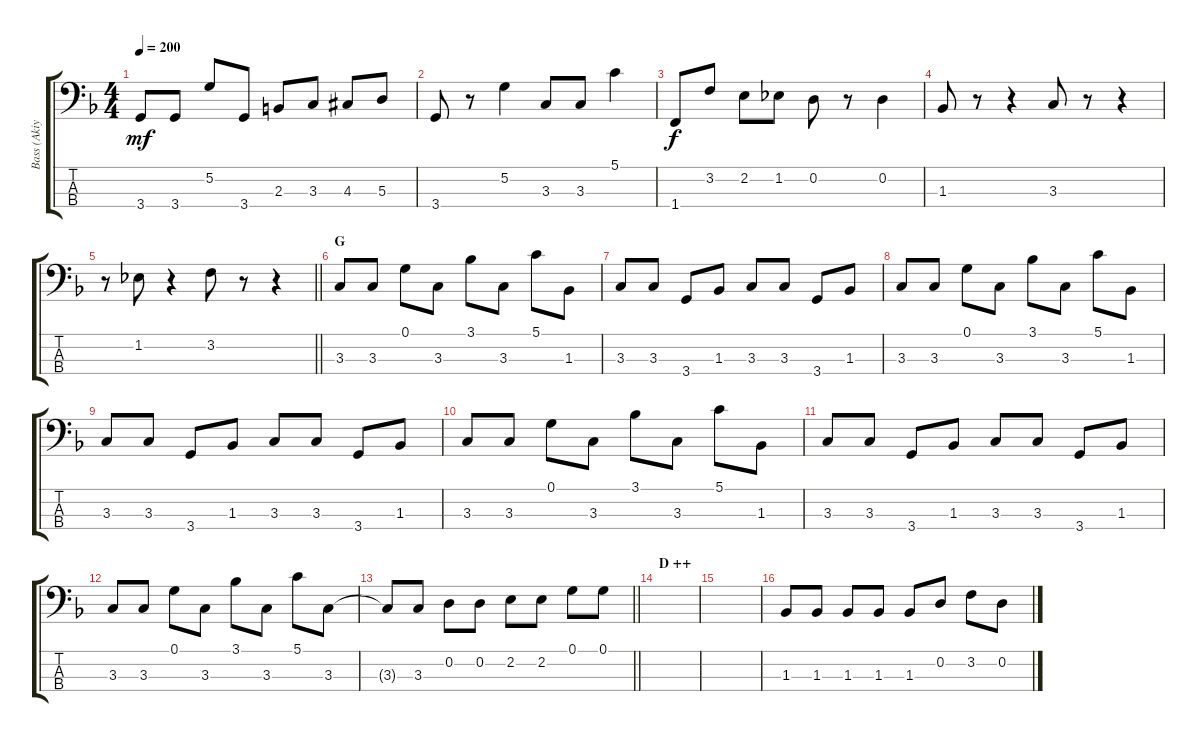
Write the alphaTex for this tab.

\track ("Bass (Akiyama Mio)" "Bass (Akiy") {instrument electricbassfinger}
\staff {score tabs}
\tuning (G2 D2 A1 E1) {hide}
\ts (4 4)
\tempo 200
\clef f4
\ks f
3.4.8{dy mf} 3.4.8 5.2.8 3.4.8 2.3.8 3.3.8 4.3{acc #}.8 5.3.8 |
3.4.8 r.8 5.2.4 3.3.8 3.3.8 5.1.4 |
1.4.8{dy f} 3.2.8 2.2.8 1.2.8 0.2.8 r.8 0.2.4 |
1.3.8 r.8 r.4 3.3.8 r.8 r.4 |
\barLineRight lightlight
r.8 1.2.8 r.4 3.2.8 r.8 r.4 |
\section ("" "G")
3.3.8 3.3.8 0.1.8 3.3.8 3.1.8 3.3.8 5.1.8 1.3.8 |
3.3.8 3.3.8 3.4.8 1.3.8 3.3.8 3.3.8 3.4.8 1.3.8 |
3.3.8 3.3.8 0.1.8 3.3.8 3.1.8 3.3.8 5.1.8 1.3.8 |
3.3.8 3.3.8 3.4.8 1.3.8 3.3.8 3.3.8 3.4.8 1.3.8 |
3.3.8 3.3.8 0.1.8 3.3.8 3.1.8 3.3.8 5.1.8 1.3.8 |
3.3.8 3.3.8 3.4.8 1.3.8 3.3.8 3.3.8 3.4.8 1.3.8 |
3.3.8 3.3.8 0.1.8 3.3.8 3.1.8 3.3.8 5.1.8 3.3.8 |
\barLineRight lightlight
3.3{t}.8 3.3.8 0.2.8 0.2.8 2.2.8 2.2.8 0.1.8 0.1.8 |
\section ("" "D ++")
|
|
1.3.8 1.3.8 1.3.8 1.3.8 1.3.8 0.2.8 3.2.8 0.2.8
